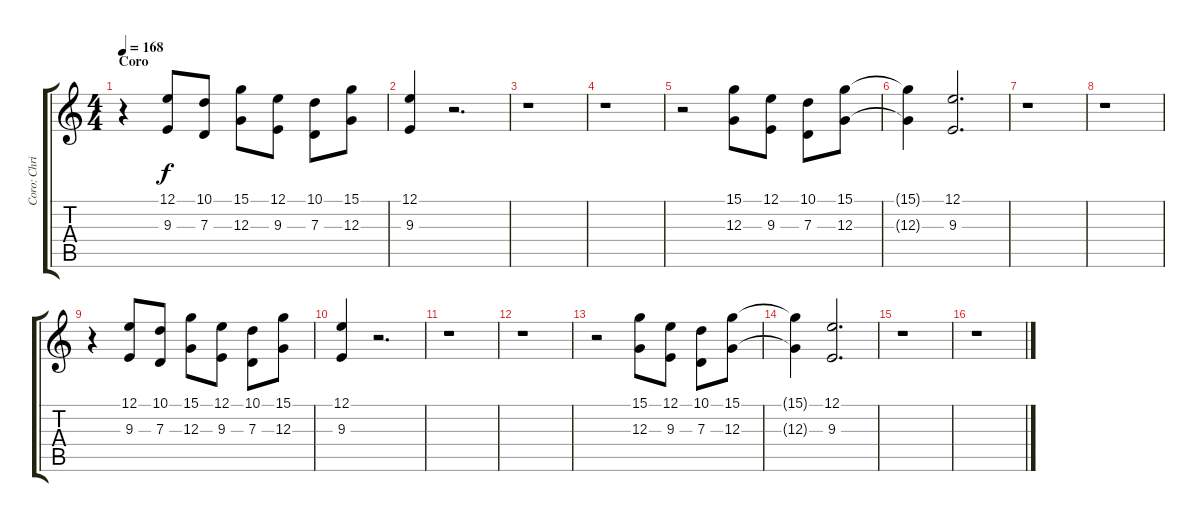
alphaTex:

\track ("Coro: Chris y James" "Coro: Chri") {instrument choiraahs}
\staff {score tabs}
\tuning (E4 B3 G3 D3 A2 E2) {hide}
\ts (4 4)
\section ("" "Coro")
\tempo 168
\clef g2
\ks c
r.4{dy f} (12.1 9.3).8 (10.1 7.3).8 (15.1 12.3).8 (12.1 9.3).8 (10.1 7.3).8 (15.1 12.3).8 |
(12.1 9.3).4 r.2{d} |
r.1 |
r.1 |
r.2 (15.1 12.3).8 (12.1 9.3).8 (10.1 7.3).8 (15.1 12.3).8 |
(15.1{t} 12.3{t}).4 (12.1 9.3).2{d} |
r.1 |
r.1 |
r.4 (12.1 9.3).8 (10.1 7.3).8 (15.1 12.3).8 (12.1 9.3).8 (10.1 7.3).8 (15.1 12.3).8 |
(12.1 9.3).4 r.2{d} |
r.1 |
r.1 |
r.2 (15.1 12.3).8 (12.1 9.3).8 (10.1 7.3).8 (15.1 12.3).8 |
(15.1{t} 12.3{t}).4 (12.1 9.3).2{d} |
r.1 |
r.1
